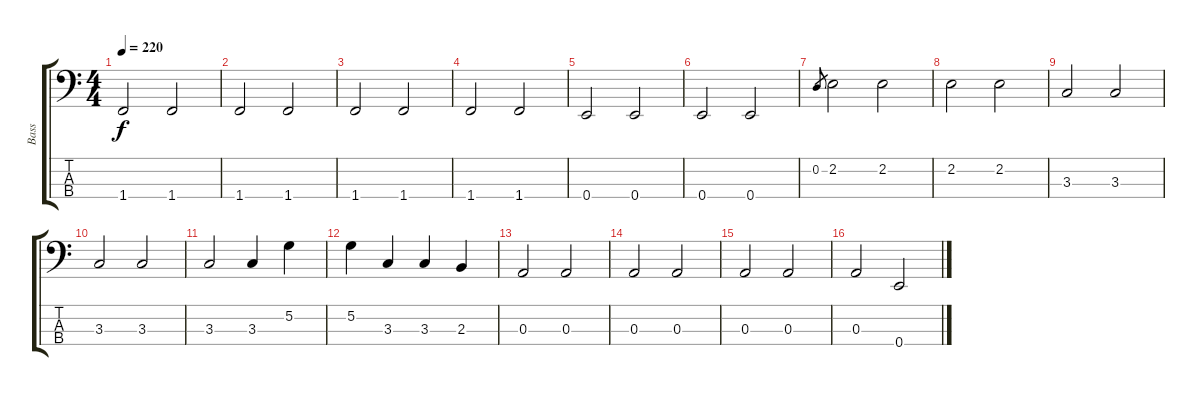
\track ("Bass" "Bass") {instrument electricbassfinger}
\staff {score tabs}
\tuning (G2 D2 A1 E1) {hide}
\ts (4 4)
\tempo 220
\clef f4
\ks c
1.4.2{dy f} 1.4.2 |
1.4.2 1.4.2 |
1.4.2 1.4.2 |
1.4.2 1.4.2 |
0.4.2 0.4.2 |
0.4.2 0.4.2 |
0.2.8{gr} 2.2.2 2.2.2 |
2.2.2 2.2.2 |
3.3.2 3.3.2 |
3.3.2 3.3.2 |
3.3.2 3.3.4 5.2.4 |
5.2.4 3.3.4 3.3.4 2.3.4 |
0.3.2 0.3.2 |
0.3.2 0.3.2 |
0.3.2 0.3.2 |
0.3.2 0.4.2
